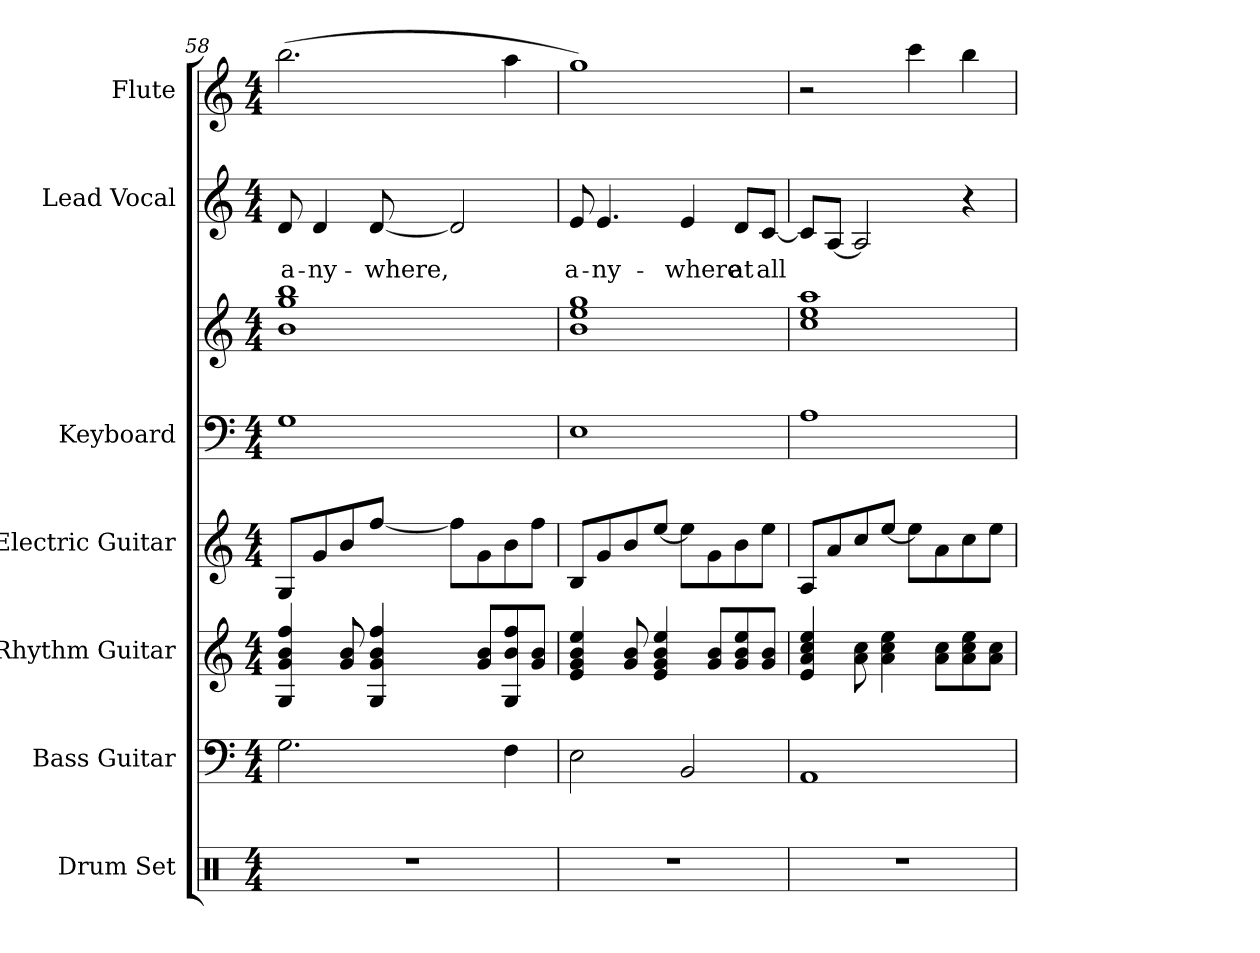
**kern	**kern	**kern	**kern	**kern	**kern	**kern	**text	**kern
*part7	*part6	*part5	*part4	*part3	*part3	*part2	*part2	*part1
*staff8	*staff7	*staff6	*staff5	*staff4	*staff3	*staff2	*staff2	*staff1
*I"Drum Set	*I"Bass Guitar	*I"Rhythm Guitar	*I"Electric Guitar	*I"Keyboard	*	*I"Lead Vocal	*	*I"Flute
*I'Dr.	*I'Bass	*I'Rhy.	*I'E. Gtr.	*I'Kbd.	*	*	*	*I'Fl.
*clefX	*clefF4	*clefG2	*clefG2	*clefF4	*clefG2	*clefG2	*	*clefG2
*	*ITrd7c12	*ITrd7c12	*ITrd7c12	*	*	*	*	*
*k[]	*k[]	*k[]	*k[]	*k[]	*k[]	*k[]	*	*k[]
*C:	*C:	*C:	*C:	*C:	*C:	*C:	*	*C:
*M4/4	*M4/4	*M4/4	*M4/4	*M4/4	*M4/4	*M4/4	*	*M4/4
=58	=58	=58	=58	=58	=58	=58	=58	=58
!	!	!	!	!	!	!	!LO:LY:b:color=#000000	!
1r	2.GGi\	4GGi/ 4Gi 4Bi 4fi	8GGi/L	1Gi	1bi 1ggi 1bbi	8di/	a-	(2.bbi\
!	!	!	!	!	!	!	!LO:LY:b:color=#000000	!
.	.	.	8Gi/	.	.	4di/	-ny-	.
.	.	8Gi/ 8Bi	8Bi/	.	.	.	.	.
!	!	!	!	!	!	!	!LO:LY:b:color=#000000	!
.	.	4GGi/ 4Gi 4Bi 4fi	[<8fi/J	.	.	[<8di/	-where,	.
.	.	.	8fi\L]	.	.	2di/]	.	.
.	.	8Gi/ 8BiL	8Gi\	.	.	.	.	.
.	4FFi\	8GGi/ 8Bi 8fi	8Bi\	.	.	.	.	4aai\
.	.	8Gi/ 8BiJ	8fi\J	.	.	.	.	.
=59	=59	=59	=59	=59	=59	=59	=59	=59
!	!	!	!	!	!	!	!LO:LY:b:color=#000000	!
1r	2EEi\	4Ei/ 4Gi 4Bi 4ei	8BBi/L	1Ei	1bi 1eei 1ggi	8ei/	a-	1ggi)
!	!	!	!	!	!	!	!LO:LY:b:color=#000000	!
.	.	.	8Gi/	.	.	4.ei/	-ny-	.
.	.	8Gi/ 8Bi	8Bi/	.	.	.	.	.
.	.	4Ei/ 4Gi 4Bi 4ei	[<8ei/J	.	.	.	.	.
!	!	!	!	!	!	!	!LO:LY:b:color=#000000	!
.	2BBBi/	.	8ei\L]	.	.	4ei/	-where	.
.	.	8Gi/ 8BiL	8Gi\	.	.	.	.	.
!	!	!	!	!	!	!	!LO:LY:b:color=#000000	!
.	.	8Gi/ 8Bi 8ei	8Bi\	.	.	8di/L	at	.
!	!	!	!	!	!	!	!LO:LY:b:color=#000000	!
.	.	8Gi/ 8BiJ	8ei\J	.	.	[<8ci/J	all	.
=60	=60	=60	=60	=60	=60	=60	=60	=60
1r	1AAAi	4Ei/ 4Ai 4ci 4ei	8AAi/L	1Ai	1cci 1eei 1aai	8ci/L]	.	2r
.	.	.	8Ai/	.	.	[<8Ai/J	.	.
.	.	8Ai\ 8ci	8ci/	.	.	2Ai/]	.	.
.	.	4Ai\ 4ci 4ei	[<8ei/J	.	.	.	.	.
.	.	.	8ei\L]	.	.	.	.	4ccci\
.	.	8Ai\ 8ciL	8Ai\	.	.	.	.	.
.	.	8Ai\ 8ci 8ei	8ci\	.	.	4r	.	4bbi\
.	.	8Ai\ 8ciJ	8ei\J	.	.	.	.	.
=	=	=	=	=	=	=	=	=
*-	*-	*-	*-	*-	*-	*-	*-	*-
